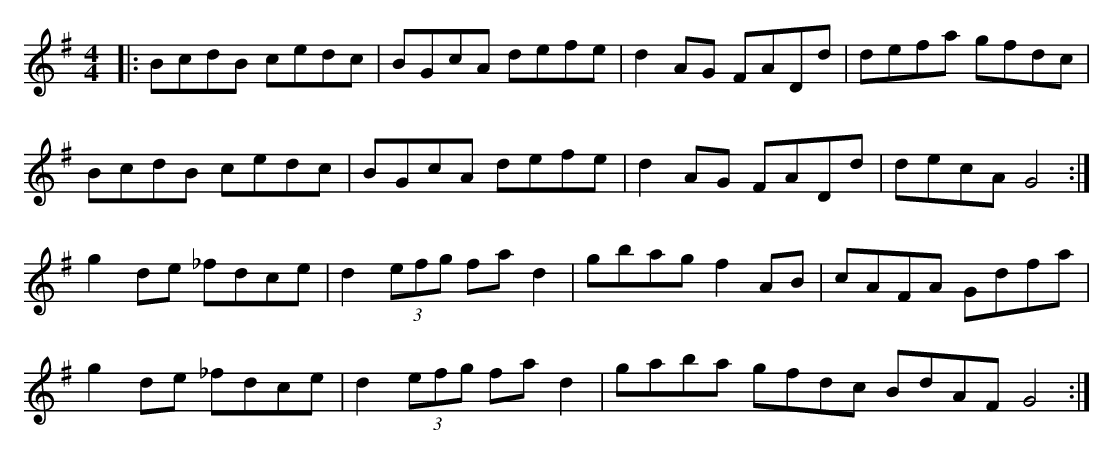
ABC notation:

X:1
M:4/4
K:G
|:BcdB cedc|BGcA defe|d2 AG FADd|defa gfdc|
BcdB cedc|BGcA defe|d2 AG FADd|decA G4:|
 g2 de _fdce| d2 (3efg fa d2|gbag f2 AB|cAFA Gdfa|
 g2 de _fdce| d2 (3efg fa d2|gaba gfdc BdAF G4:|
